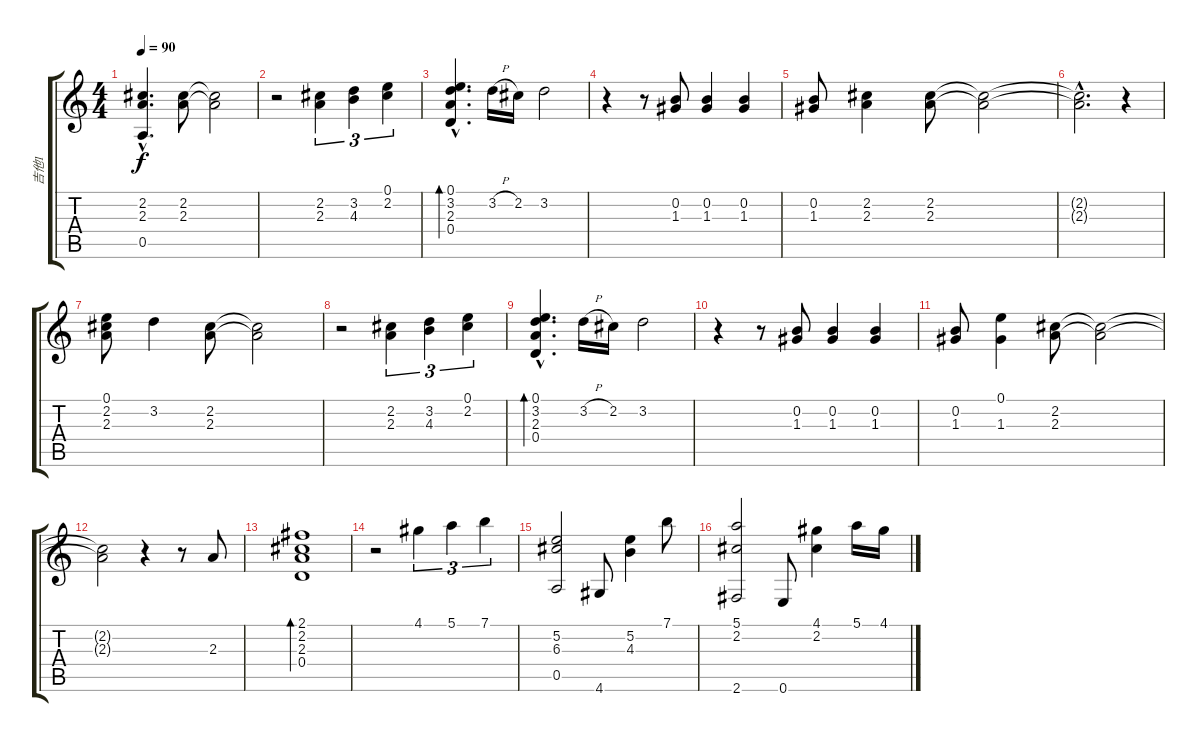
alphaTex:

\track ("吉他1" "吉他1") {instrument acousticguitarnylon}
\staff {score tabs}
\tuning (E4 B3 G3 D3 A2 E2) {hide}
\ts (4 4)
\tempo 90
\clef g2
\ks c
(2.2{hac} 2.3{hac} 0.5{hac}).4{d dy f instrument acousticguitarnylon} (2.2 2.3).8{txt ""} (2.2{t} 2.3{t}).2 |
r.2 (2.2 2.3).4{tu (3 2)} (3.2 4.3).4{tu (3 2)} (0.1 2.2).4{tu (3 2)} |
(0.1{hac} 3.2{hac} 2.3{hac} 0.4{hac}).4{d bd 120} 3.2{h}.16 2.2.16 3.2.2 |
r.4 r.8 (0.2 1.3).8 (0.2 1.3).4 (0.2 1.3).4 |
(0.2 1.3).8 (2.2 2.3).4 (2.2 2.3).8 (2.2{t} 2.3{t}).2 |
(2.2{hac t} 2.3{hac t}).2{d} r.4 |
(0.1 2.2 2.3).8 3.2.4 (2.2 2.3).8 (2.2{t} 2.3{t}).2 |
r.2 (2.2 2.3).4{tu (3 2)} (3.2 4.3).4{tu (3 2)} (0.1 2.2).4{tu (3 2)} |
(0.1{hac} 3.2{hac} 2.3{hac} 0.4{hac}).4{d bd 120} 3.2{h}.16 2.2.16 3.2.2 |
r.4 r.8 (0.2 1.3).8 (0.2 1.3).4 (0.2 1.3).4 |
(0.2 1.3).8 (0.1 1.3).4 (2.2 2.3).8 (2.2{t} 2.3{t}).2 |
(2.2{t} 2.3{t}).2 r.4 r.8 2.3.8 |
(2.1 2.2 2.3 0.4).1{bd 120} |
r.2 4.1.4{tu (3 2)} 5.1.4{tu (3 2)} 7.1.4{tu (3 2)} |
(5.2 6.3 0.5).2 4.6.8 (5.2 4.3).4 7.1.8 |
(5.1 2.2 2.6).2 0.6.8 (4.1 2.2).4 5.1.16 4.1.16
